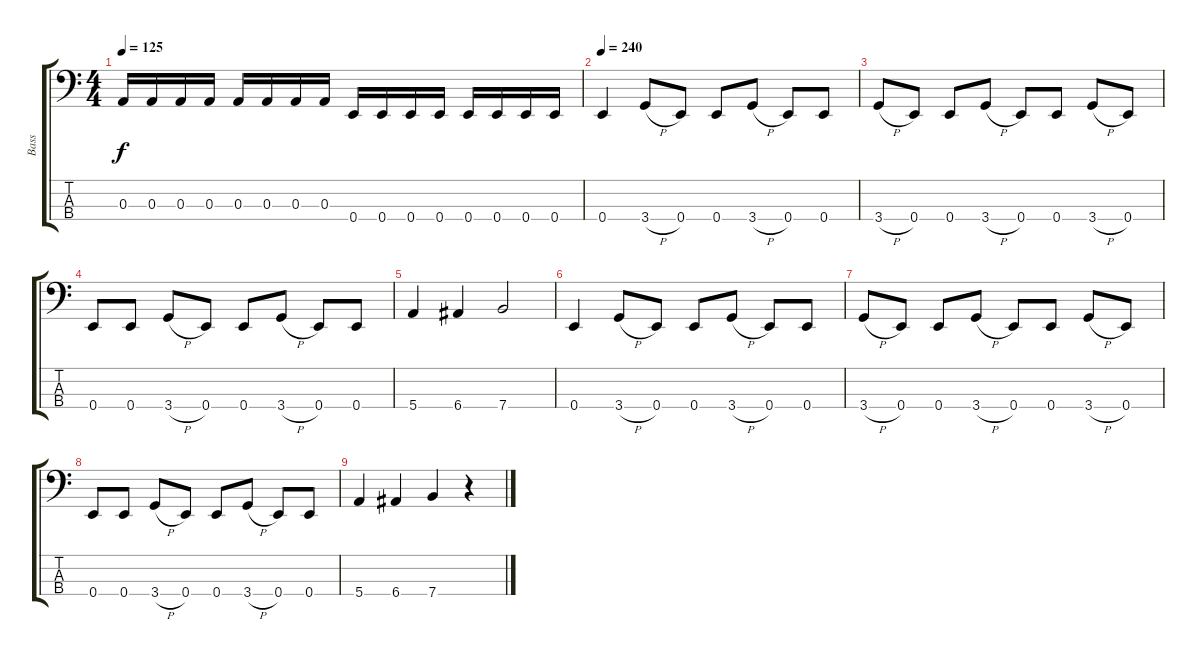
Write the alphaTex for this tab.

\track ("Bass" "Bass") {instrument electricbassfinger}
\staff {score tabs}
\tuning (G2 D2 A1 E1) {hide}
\ts (4 4)
\tempo 125
\clef f4
\ks c
0.3.16{dy f} 0.3.16 0.3.16 0.3.16 0.3.16 0.3.16 0.3.16 0.3.16 0.4.16 0.4.16 0.4.16 0.4.16 0.4.16 0.4.16 0.4.16 0.4.16 |
\tempo 240
0.4.4 3.4{h}.8 0.4.8 0.4.8 3.4{h}.8 0.4.8 0.4.8 |
3.4{h}.8 0.4.8 0.4.8 3.4{h}.8 0.4.8 0.4.8 3.4{h}.8 0.4.8 |
0.4.8 0.4.8 3.4{h}.8 0.4.8 0.4.8 3.4{h}.8 0.4.8 0.4.8 |
5.4.4 6.4.4 7.4.2 |
0.4.4 3.4{h}.8 0.4.8 0.4.8 3.4{h}.8 0.4.8 0.4.8 |
3.4{h}.8 0.4.8 0.4.8 3.4{h}.8 0.4.8 0.4.8 3.4{h}.8 0.4.8 |
0.4.8 0.4.8 3.4{h}.8 0.4.8 0.4.8 3.4{h}.8 0.4.8 0.4.8 |
5.4.4 6.4.4 7.4.4 r.4
